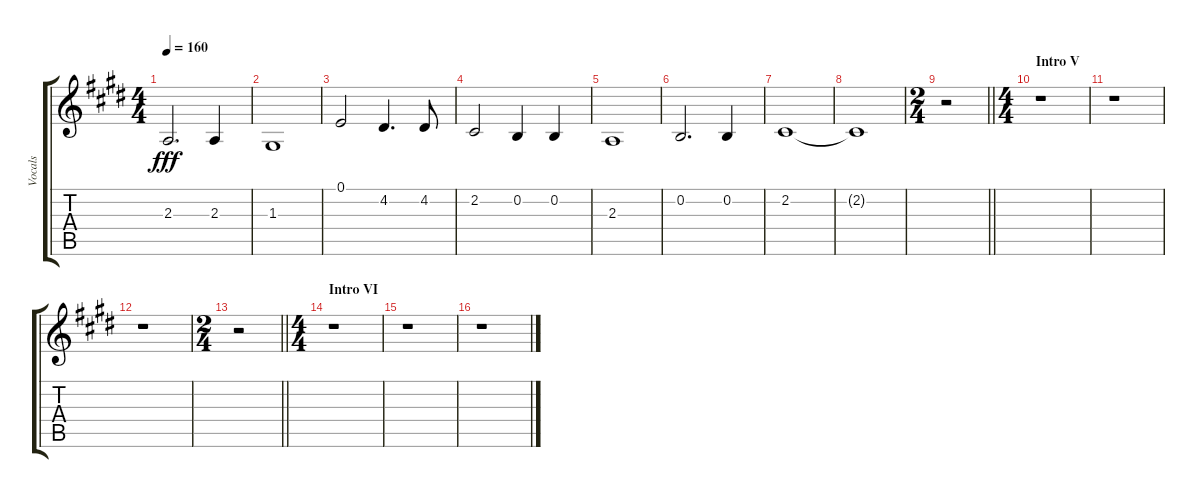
\track ("Vocals" "Vocals") {instrument voiceoohs}
\staff {score tabs}
\tuning (E4 B3 G3 D3 A2 E2) {hide}
\ts (4 4)
\tempo 160
\clef g2
\ks e
2.3.2{d dy fff} 2.3.4 |
1.3.1 |
0.1.2 4.2.4{d} 4.2.8 |
2.2.2 0.2.4 0.2.4 |
2.3.1 |
0.2.2{d} 0.2.4 |
2.2.1 |
2.2{t}.1 |
\ts (2 4)
\barLineRight lightlight
r.2 |
\ts (4 4)
\section ("" "Intro V")
r.1 |
r.1 |
r.1 |
\ts (2 4)
\barLineRight lightlight
r.2 |
\ts (4 4)
\section ("" "Intro VI")
r.1 |
r.1 |
r.1
